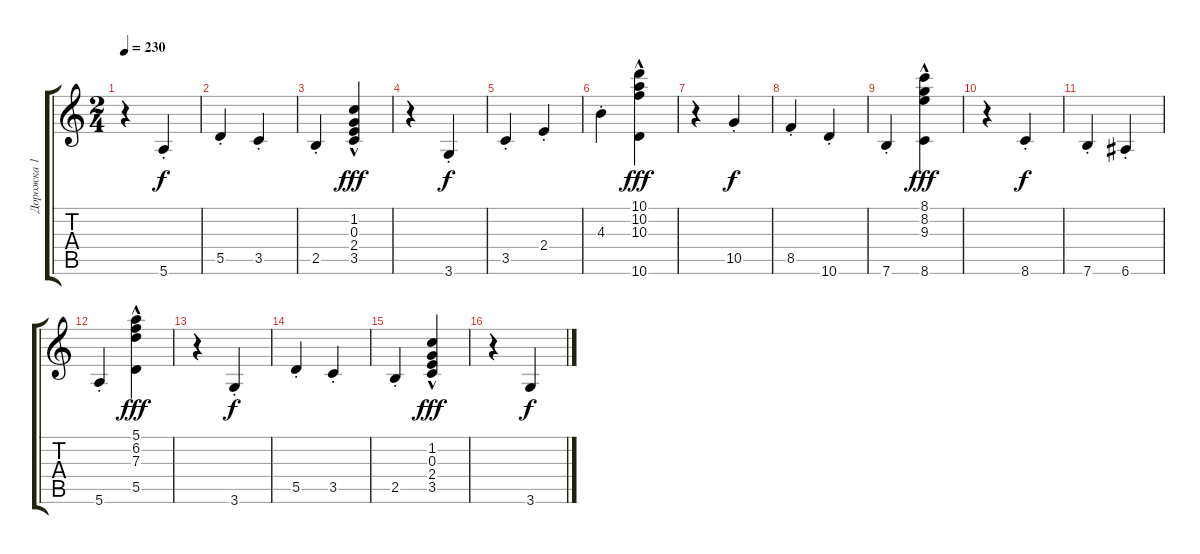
\track ("Дорожка 1" "Дорожка 1") {instrument acousticguitarnylon}
\staff {score tabs}
\tuning (E4 B3 G3 D3 A2 E2) {hide}
\ts (2 4)
\tempo 230
\clef g2
\ks aminor
r.4{dy fff} 5.6{st}.4{dy f} |
5.5{st}.4 3.5{st}.4 |
2.5{st}.4 (1.2{hac} 0.3{hac} 2.4{hac} 3.5{hac}).4{dy fff} |
r.4 3.6{st}.4{dy f} |
3.5{st}.4 2.4{st}.4 |
4.3{st}.4 (10.1{hac} 10.2{hac} 10.3{hac} 10.6{hac}).4{dy fff} |
r.4 10.5{st}.4{dy f} |
8.5{st}.4 10.6{st}.4 |
7.6{st}.4 (8.1{hac} 8.2{hac} 9.3{hac} 8.6{hac}).4{dy fff} |
r.4 8.6{st}.4{dy f} |
7.6{st}.4 6.6{st}.4 |
5.6{st}.4 (5.1{hac} 6.2{hac} 7.3{hac} 5.5{hac}).4{dy fff} |
r.4 3.6{st}.4{dy f} |
5.5{st}.4 3.5{st}.4 |
2.5{st}.4 (1.2{hac} 0.3{hac} 2.4{hac} 3.5{hac}).4{dy fff} |
r.4 3.6.4{dy f}
